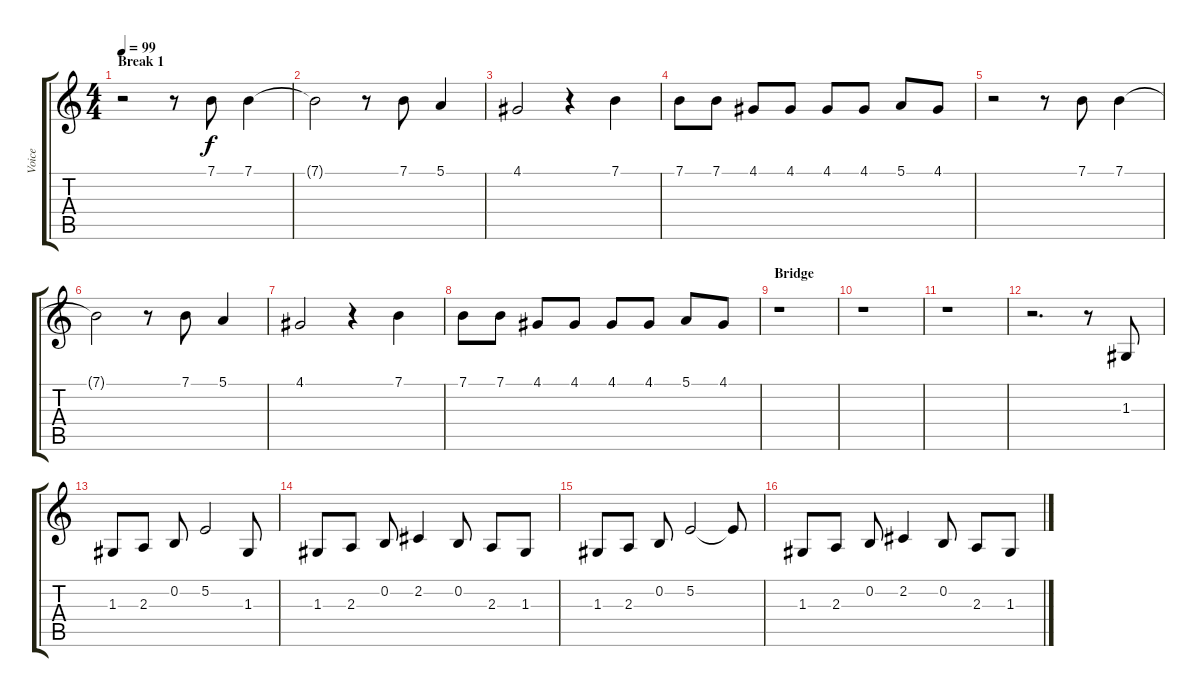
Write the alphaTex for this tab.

\track ("Voice" "Voice") {instrument altosax}
\staff {score tabs}
\tuning (E4 B3 G3 D3 A2 E2) {hide}
\ts (4 4)
\section ("" "Break 1")
\tempo 99
\clef g2
\ks c
r.2{dy f} r.8 7.1.8 7.1.4 |
7.1{t}.2 r.8 7.1.8 5.1.4 |
4.1.2 r.4 7.1.4 |
7.1.8 7.1.8 4.1.8 4.1.8 4.1.8 4.1.8 5.1.8 4.1.8 |
r.2 r.8 7.1.8 7.1.4 |
7.1{t}.2 r.8 7.1.8 5.1.4 |
4.1.2 r.4 7.1.4 |
7.1.8 7.1.8 4.1.8 4.1.8 4.1.8 4.1.8 5.1.8 4.1.8 |
\section ("" "Bridge")
r.1 |
r.1 |
r.1 |
r.2{d} r.8 1.3.8 |
1.3.8 2.3.8 0.2.8 5.2.2 1.3.8 |
1.3.8 2.3.8 0.2.8 2.2.4 0.2.8 2.3.8 1.3.8 |
1.3.8 2.3.8 0.2.8 5.2.2 5.2{t}.8 |
1.3.8 2.3.8 0.2.8 2.2.4 0.2.8 2.3.8 1.3.8
